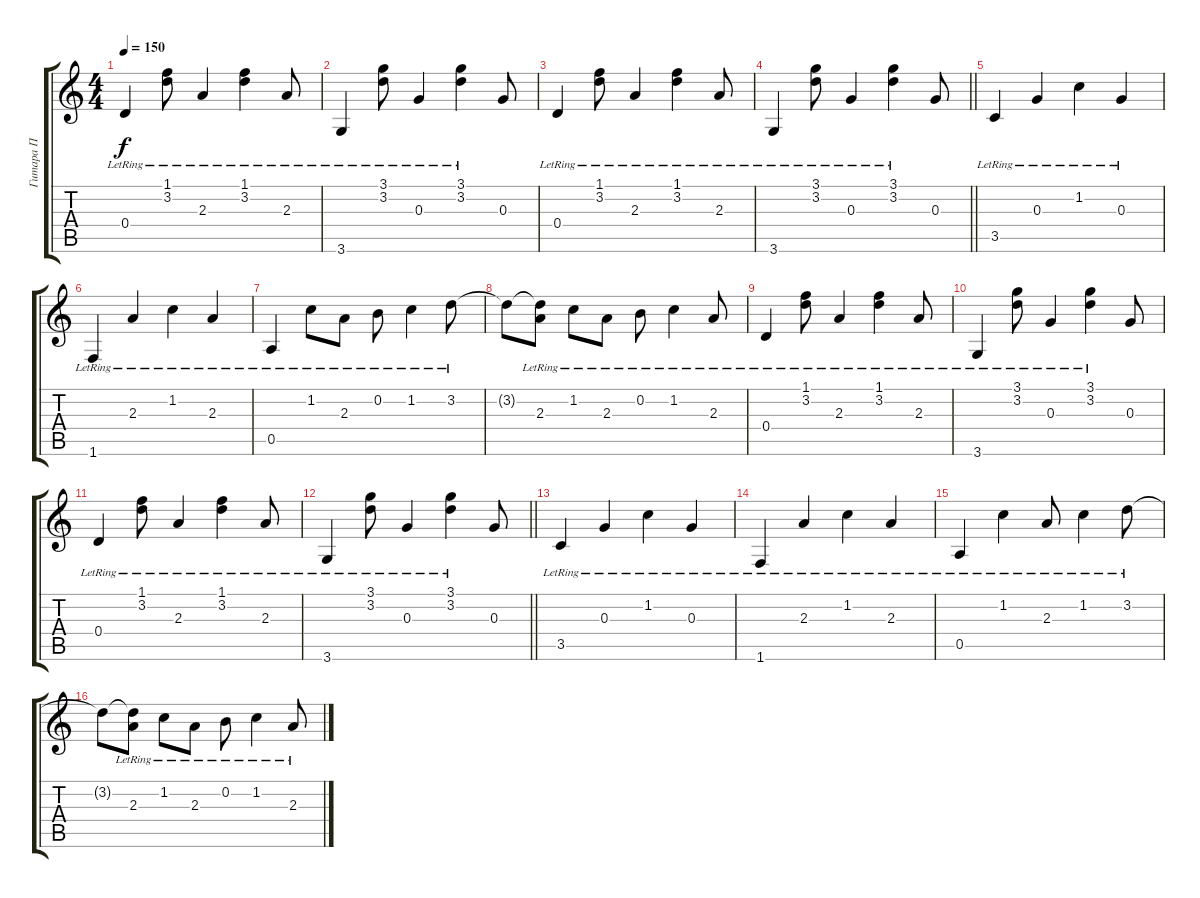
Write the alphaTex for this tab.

\track ("Гитара П" "Гитара П") {instrument overdrivenguitar}
\staff {score tabs}
\tuning (E4 B3 G3 D3 A2 E2) {hide}
\ts (4 4)
\tempo 150
\clef g2
\ks c
0.4{lr}.4{dy f} (1.1{lr} 3.2{lr}).8 2.3{lr}.4 (1.1{lr} 3.2{lr}).4 2.3{lr}.8 |
3.6{lr}.4 (3.1 3.2{lr}).8 0.3{lr}.4 (3.1{lr} 3.2{lr}).4 0.3.8 |
0.4{lr}.4 (1.1{lr} 3.2{lr}).8 2.3{lr}.4 (1.1{lr} 3.2{lr}).4 2.3{lr}.8 |
\barLineRight lightlight
3.6{lr}.4 (3.1 3.2{lr}).8 0.3{lr}.4 (3.1{lr} 3.2{lr}).4 0.3.8 |
\section ("" " ")
3.5{lr}.4 0.3{lr}.4 1.2{lr}.4 0.3{lr}.4 |
1.6{lr}.4 2.3{lr}.4 1.2{lr}.4 2.3{lr}.4 |
0.5{lr}.4 1.2{lr}.8 2.3{lr}.8 0.2{lr}.8 1.2{lr}.4 3.2{lr}.8 |
3.2{t}.8 (3.2{t} 2.3{lr}).8 1.2{lr}.8 2.3{lr}.8 0.2{lr}.8 1.2{lr}.4 2.3{lr}.8 |
0.4{lr}.4 (1.1{lr} 3.2{lr}).8 2.3{lr}.4 (1.1{lr} 3.2{lr}).4 2.3{lr}.8 |
3.6{lr}.4 (3.1 3.2{lr}).8 0.3{lr}.4 (3.1{lr} 3.2{lr}).4 0.3.8 |
0.4{lr}.4 (1.1{lr} 3.2{lr}).8 2.3{lr}.4 (1.1{lr} 3.2{lr}).4 2.3{lr}.8 |
\barLineRight lightlight
3.6{lr}.4 (3.1 3.2{lr}).8 0.3{lr}.4 (3.1{lr} 3.2{lr}).4 0.3.8 |
\section ("" " ")
3.5{lr}.4 0.3{lr}.4 1.2{lr}.4 0.3{lr}.4 |
1.6{lr}.4 2.3{lr}.4 1.2{lr}.4 2.3{lr}.4 |
0.5{lr}.4 1.2{lr}.4 2.3{lr}.8 1.2{lr}.4 3.2{lr}.8 |
3.2{t}.8 (3.2{t} 2.3{lr}).8 1.2{lr}.8 2.3{lr}.8 0.2{lr}.8 1.2{lr}.4 2.3{lr}.8
